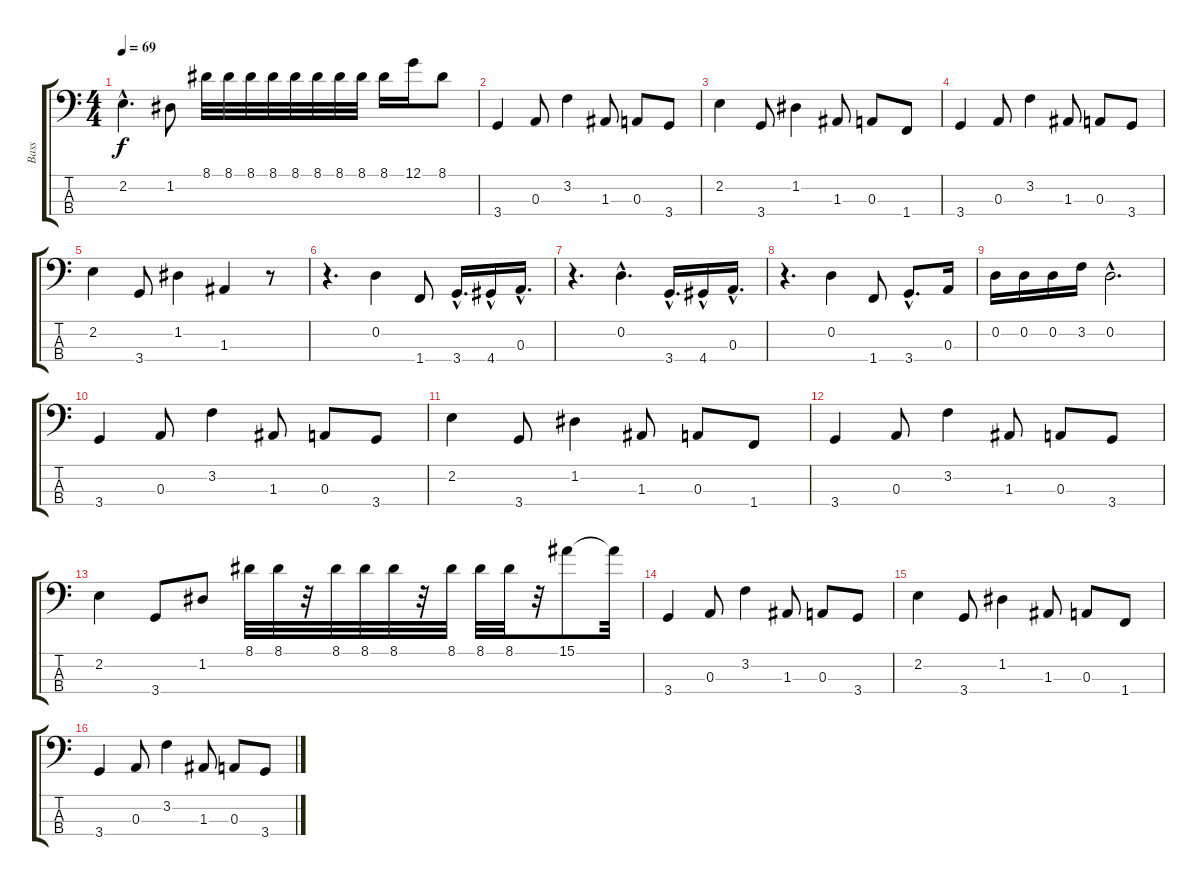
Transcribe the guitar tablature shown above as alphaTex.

\track ("Bass" "Bass") {instrument electricbassfinger}
\staff {score tabs}
\tuning (G2 D2 A1 E1) {hide}
\ts (4 4)
\tempo 69
\clef f4
\ks c
2.2{hac}.4{d dy f} 1.2.8 8.1.32 8.1.32 8.1.32 8.1.32 8.1.32 8.1.32 8.1.32 8.1.32 8.1.16 12.1.16 8.1.8 |
3.4.4 0.3.8 3.2.4 1.3.8 0.3.8 3.4.8 |
2.2.4 3.4.8 1.2.4 1.3.8 0.3.8 1.4.8 |
3.4.4 0.3.8 3.2.4 1.3.8 0.3.8 3.4.8 |
2.2.4 3.4.8 1.2.4 1.3.4 r.8 |
r.4{d} 0.2.4 1.4.8 3.4{hac}.16{d} 4.4{hac}.16 0.3{hac}.16{d} |
r.4{d} 0.2{hac}.4{d} 3.4{hac}.16{d} 4.4{hac}.16 0.3{hac}.16{d} |
r.4{d} 0.2.4 1.4.8 3.4{hac}.8{d} 0.3.16 |
0.2.16 0.2.16 0.2.16 3.2.16 0.2{hac}.2{d} |
3.4.4 0.3.8 3.2.4 1.3.8 0.3.8 3.4.8 |
2.2.4 3.4.8 1.2.4 1.3.8 0.3.8 1.4.8 |
3.4.4 0.3.8 3.2.4 1.3.8 0.3.8 3.4.8 |
2.2.4 3.4.8 1.2.8 8.1.32 8.1.32 r.32 8.1.32 8.1.32 8.1.32 r.32 8.1.32 8.1.32 8.1.32 r.32 15.1.8 15.1{t}.32 |
3.4.4 0.3.8 3.2.4 1.3.8 0.3.8 3.4.8 |
2.2.4 3.4.8 1.2.4 1.3.8 0.3.8 1.4.8 |
3.4.4 0.3.8 3.2.4 1.3.8 0.3.8 3.4.8
